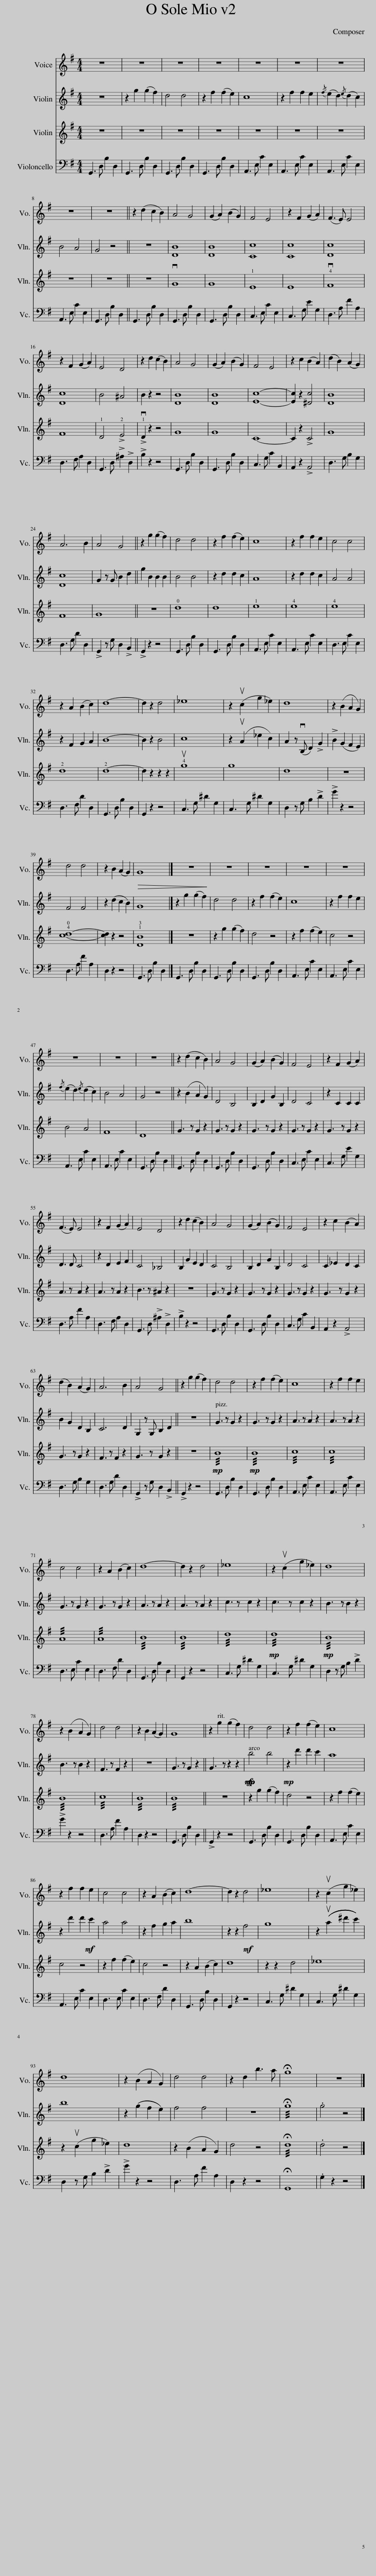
X:1
%%score 1 2 3 4
L:1/8
M:4/4
I:linebreak $
K:G
V:1 treble
V:2 treble
V:3 treble
V:4 bass
V:1
 z8 | z8 | z8 | z8 | z8 | %5
 z8 | z8 |$ z8 | z8 || z2 (d2 c2 B2) | %10
 A4 G4 | (G2 A2) (B2 G2) | F4 E4 | z2 F2 (G2 A2) | (F3 E) E4 |$ %15
 z2 F2 (G2 A2) | E4 D4 | z2 d2 (c2 B2) | A4 G4 | (G2 A2) (B2 G2) | %20
 F4 E4 | z2 c2 (B2 A2) | (d2 B2) (A2 G2) |$ A6 B2 | A4 G4 || %25
 z2 g2 (g2 f2) | d4 d4 | z2 f2 (f2 e2) | c8 | z2 f2 f2 e2 | %30
 c4 c4 |$ z2 A2 (B2 c2) | d8- | d2 z2 d4 | _e8 | %35
 z2 (uc2 g2 _e2) | d8 | z2 (B2 A2 G2) |$ d4 d4 | z2 B2 (A2 G2) | %40
!>(! G8 |] z8!>)! | z8 | z8 | z8 | %45
 z8 |$ z8 | z8 | z8 || z2 (d2 c2 B2) | %50
 A4 G4 | (G2 A2) (B2 G2) | F4 E4 | z2 F2 (G2 A2) |$ (F3 E) E4 | %55
 z2 F2 (G2 A2) | E4 D4 | z2 d2 (c2 B2) | A4 G4 | (G2 A2) (B2 G2) | %60
 F4 E4 | z2 c2 (B2 A2) |$ (d2 B2) (A2 G2) | A6 B2 | A4 G4 || %65
 z2 g2 (g2 f2) | d4 d4 | z2 f2 (f2 e2) | c8 | z2 f2 f2 e2 |$ %70
 c4 c4 | z2 A2 (B2 c2) | d8- | d2 z2 d4 | _e8 | %75
 z2 (uc2 g2 _e2) | d8 |$ z2 (B2 A2 G2) | d4 d4 | z2 B2 (A2 G2) | %80
 G8 || z2 g2 (g2 f2) | d4 d4 | z2 f2 (f2 e2) | c8 |$ %85
 z2 f2 f2 e2 | c4 c4 | z2 A2 (B2 c2) | d8- | d2 z2 d4 | %90
 _e8 | z2 (uc2 g2 _e2) |$ d8 | z2 (B2 A2 G2) | d4 d4 | %95
 z2 d2 b3 a | !fermata!g8 | z8 |] %98
V:2
 z8 | z2 g2 (g2 f2) | d4 d4 | z2 f2 (f2 e2) | c8 | %5
 z2 f2 f2 e2 |{/f} (e2 d2){/e} (d2 c2) |$ B4 A4 | G4 z4 || z8 | %10
 [DB]8 | [DB]8 | [Cc]8 | [Cc]8 | [Dc]8 |$ %15
 [Dc]8 | B4 ^A4 | B2 z2 z4 | [DB]8 | [DB]8 | %20
 [Ec]8- | [Ec]2 z2 [^Dc]4 | [DB]8 |$ [Dc]8 | G2 z G B2 d2 || %25
 g2 B2 B2 B2 | B4 B4 | z2 d2 d2 c2 | A8 | z2 d2 d2 c2 | %30
 A4 A4 |$ z2 F2 G2 A2 | B8- | B2 z2 B4 | c8 | %35
 z2 (uA2 _e2 c2) | A2 z (vB, D2) !>!G2 | !>!B2 (G2 F2 E2) |$ F4 F4 | z2 (d2 c2 B2) | %40
 G8 |] z2 g2 (g2 f2) | d4 d4 | z2 f2 (f2 e2) | c8 | %45
 z2 f2 f2 e2 |${/f} (e2 d2){/e} (d2 c2) | B4 A4 | G4 z4 || z2 (B2 A2 G2) | %50
 D4 B,4 | B,2 D2 G2 B,2 | D4 C4 | z2 C2 C2 C2 |$ D3 D C4 | %55
 z2 D2 E2 F2 | C4 _B,4 | B,2 G2 E2 D2 | C4 B,4 | B,2 D2 G2 B,2 | %60
 D4 C4 | C2 _E2 D2 C2 |$ B2 G2 D2 B,2 | C6 D2 | G,2 z G, B,2 D2 || %65
 z8 | G3 z G2 z2 | G3 z G2 z2 | A3 z A2 z2 | A3 z A2 z2 |$ %70
 G3 z G2 z2 | G3 z G2 z2 | A3 z A2 z2 | A3 z A2 z2 | c3 z c2 z2 | %75
 c3 z c2 z2 | B3 z B2 z2 |$ B3 z B2 z2 | F3 z F2 z2 | z8 | %80
 G3 z G2 z2 || G3 z z2 z2 |!f!!mp!!mp!!mp! b4 b4 |!mp! z2 d'2 d'2 c'2 | a8 |$ %85
 z2 d'2 d'2!mf! c'2 | a4 a4 | z2 f2 g2 a2 | b8 | z2 z2 f4!mf! | %90
 g8 | z2 ((((ua2 ^d'2 c'2)))) |$ b8 | z2 ((g2 f2 e2)) | f4 f4 | %95
 z8 | !///!!fermata!g8 | .g4 z4 |] %98
V:3
 z8 | z8 | z8 | z8 | z8 | %5
 z8 | z8 |$ z8 | z8 || z8 | %10
 vG8 | G8 | !1!E8 | E8 | v!4!F8 |$ %15
 F8 | !1!D4 !>!!2!E4 | !>!v!1!D2 z2 z4 | G8 | G8 | %20
 C8- | C2 z2 !>!C4 | G8 |$ F8 | G8 || %25
 z8 | !0!d8 | d8 | !1!e8 | !4!e8 | %30
 !4!e8 |$ !2!d8 | !2!d8- | d2 z2 z2 z2 | u!4!g8 | %35
 g8 | d8 | z8 |$ !4!!0![cd]8- | [cd]2 z2 z4 | %40
 !1!!3![DB]8 |] z8 | z2 g2 (g2 f2) | d4 z4 | z2 f2 (f2 e2) | %45
 c4 z4 |$ B4 A4 | F8 | D8 || G3 z G2 z2 | %50
 G3 z G2 z2 | G3 z G2 z2 | G3 z G2 z2 | G3 z G2 z2 |$ A3 z A2 z2 | %55
 A3 z A2 z2 | B3 z ^A2 z2 | z8 | G3 z G2 z2 | G3 z G2 z2 | %60
 G3 z G2 z2 | G3 z G2 z2 |$ G3 z G2 z2 | F3 z F2 z2 | G3 z G2 z2 || %65
 z8 |!mp! !///!B8 |!mp! !///!B8 | !///!c8 | !///!c8 |$ %70
 !///!A8 | !///!A8 | !///!B8 | !///!B8 | !///!d8 | %75
!mp! !///!d8 |!mp! !///!B8 |$ !///!B8 | !///!c8 | !///!B8 | %80
 !///!B8 || z8 | z2 g2 (g2 f2) | d4 z4 | z2 f2 (f2 e2) |$ %85
 c4 z4 | z2 f2 (f2 e2) | c4 z4 | z2 A2 (B2 c2) | d8 | %90
 z2 z2 d4 | _e8 |$ z2 (uc2 g2 _e2) | d8 | z2 (B2 A2 G2) | %95
 d4 z4 | !///!!fermata!d8 | .d4 z4 |] %98
V:4
 G,,3 D, B,2 D,2 | G,,3 D, B,2 D,2 | G,,3 D, B,2 D,2 | G,,3 D, B,2 D,2 | A,,3 E, C2 E,2 | %5
 A,,3 E, C2 E,2 | A,,3 E, C2 E,2 |$ A,,3 E, C2 E,2 | G,,3 D, B,2 D,2 || G,,3 D, B,2 D,2 | %10
 G,,3 D, B,2 D,2 | G,,3 D, B,2 D,2 | C,3 E, C2 E,2 | C,3 G, E2 G,2 | D,3 A, F2 A,2 |$ %15
 D,3 F, A,2 D,2 | G,,3 D, !>!^A,2 !>!D,2 | !>!B,2 z2 z4 | G,,3 D, B,2 D,2 | G,,3 D, B,2 D,2 | %20
 C,3 G, C2 B,,2 | A,,2 z2 !>!A,,4 | D,3 G, B,2 G,2 |$ D,3 G, D2 D,2 | !>!G,,2 z G, D,2 !>!B,,2 || %25
 !>!G,,2 z2 z4 | G,,3 D, B,2 D,2 | G,,3 D, B,2 D,2 | A,,3 E, C2 E,2 | A,,3 E, C2 E,2 | %30
 D,3 E, C2 E,2 |$ D,3 F, D2 D,2 | G,,3 D, B,2 D,2 | G,,2 z2 z4 | C,3 G, ^D2 G,2 | %35
 C,3 G, ^D2 G,2 | D,2 z G, B,2 !>!D2 | !>!G2 z2 z4 |$ D,3 A, F2 A,2 | D,2 z2 z4 | %40
 G,,3 D, B,2 D,2 |] G,,3 D, B,2 D,2 | G,,3 D, B,2 D,2 | G,,3 D, B,2 D,2 | A,,3 E, C2 E,2 | %45
 A,,3 E, C2 E,2 |$ A,,3 E, C2 E,2 | A,,3 E, C2 E,2 | G,,3 D, B,2 D,2 || G,,3 D, B,2 D,2 | %50
 G,,3 D, B,2 D,2 | G,,3 D, B,2 D,2 | C,3 E, C2 E,2 | C,3 G, E2 G,2 |$ D,3 A, F2 A,2 | %55
 D,3 F, A,2 D,2 | G,,3 D, !>!^A,2 !>!D,2 | !>!B,2 z2 z4 | G,,3 D, B,2 D,2 | G,,3 D, B,2 D,2 | %60
 C,3 G, C2 B,,2 | A,,2 z2 !>!A,,4 |$ D,3 G, B,2 G,2 | D,3 G, D2 D,2 | !>!G,,2 z G, D,2 !>!B,,2 || %65
 !>!G,,2 z2 z4 | G,,3 D, B,2 D,2 | G,,3 D, B,2 D,2 | A,,3 E, C2 E,2 | A,,3 E, C2 E,2 |$ %70
 D,3 E, C2 E,2 | D,3 F, D2 D,2 | G,,3 D, B,2 D,2 | G,,2 z2 z4 | C,3 G, ^D2 G,2 | %75
 C,3 G, ^D2 G,2 | D,2 z G, B,2 !>!D2 |$ !>!G2 z2 z4 | D,3 A, F2 A,2 | D,2 z2 z4 | %80
 G,,3 D, B,2 D,2 || !>!G,,2 z2 z4 | G,,3 D, B,2 D,2 | G,,3 D, B,2 D,2 | A,,3 E, C2 E,2 |$ %85
 A,,3 E, C2 E,2 | D,3 E, C2 E,2 | D,3 F, D2 D,2 | G,,3 D, B,2 D,2 | G,,2 z2 z4 | %90
 C,3 G, ^D2 G,2 | C,3 G, ^D2 G,2 |$ D,2 z G, B,2 !>!D2 | !>!G2 z2 z4 | D,3 A, F2 A,2 | %95
 D,2 z2 z4 | !fermata!G,,8 | .G,2 z2 z4 |] %98
